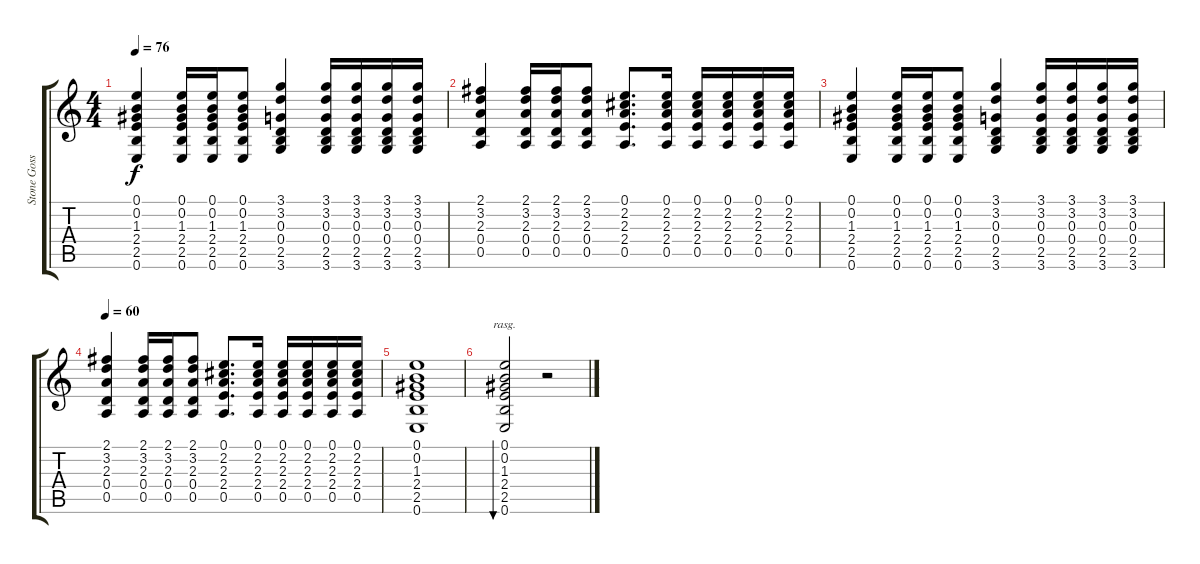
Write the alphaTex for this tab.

\track ("Stone Gossard" "Stone Goss") {instrument acousticguitarsteel}
\staff {score tabs}
\tuning (E4 B3 G3 D3 A2 E2) {hide}
\ts (4 4)
\tempo 76
\clef g2
\ks c
(0.1 0.2 1.3 2.4 2.5 0.6).4{dy f} (0.1 0.2 1.3 2.4 2.5 0.6).16 (0.1 0.2 1.3 2.4 2.5 0.6).16 (0.1 0.2 1.3 2.4 2.5 0.6).8 (3.1 3.2 0.3 0.4 2.5 3.6).4 (3.1 3.2 0.3 0.4 2.5 3.6).16 (3.1 3.2 0.3 0.4 2.5 3.6).16 (3.1 3.2 0.3 0.4 2.5 3.6).16 (3.1 3.2 0.3 0.4 2.5 3.6).16 |
(2.1 3.2 2.3 0.4 0.5).4 (2.1 3.2 2.3 0.4 0.5).16 (2.1 3.2 2.3 0.4 0.5).16 (2.1 3.2 2.3 0.4 0.5).8 (0.1 2.2 2.3 2.4 0.5).8{d} (0.1 2.2 2.3 2.4 0.5).16 (0.1 2.2 2.3 2.4 0.5).16 (0.1 2.2 2.3 2.4 0.5).16 (0.1 2.2 2.3 2.4 0.5).16 (0.1 2.2 2.3 2.4 0.5).16 |
(0.1 0.2 1.3 2.4 2.5 0.6).4 (0.1 0.2 1.3 2.4 2.5 0.6).16 (0.1 0.2 1.3 2.4 2.5 0.6).16 (0.1 0.2 1.3 2.4 2.5 0.6).8 (3.1 3.2 0.3 0.4 2.5 3.6).4 (3.1 3.2 0.3 0.4 2.5 3.6).16 (3.1 3.2 0.3 0.4 2.5 3.6).16 (3.1 3.2 0.3 0.4 2.5 3.6).16 (3.1 3.2 0.3 0.4 2.5 3.6).16 |
\tempo 60
(2.1 3.2 2.3 0.4 0.5).4 (2.1 3.2 2.3 0.4 0.5).16 (2.1 3.2 2.3 0.4 0.5).16 (2.1 3.2 2.3 0.4 0.5).8 (0.1 2.2 2.3 2.4 0.5).8{d} (0.1 2.2 2.3 2.4 0.5).16 (0.1 2.2 2.3 2.4 0.5).16 (0.1 2.2 2.3 2.4 0.5).16 (0.1 2.2 2.3 2.4 0.5).16 (0.1 2.2 2.3 2.4 0.5).16 |
(0.1 0.2 1.3 2.4 2.5 0.6).1 |
(0.1 0.2 1.3 2.4 2.5 0.6).2{bu 240 rasg ii} r.2
